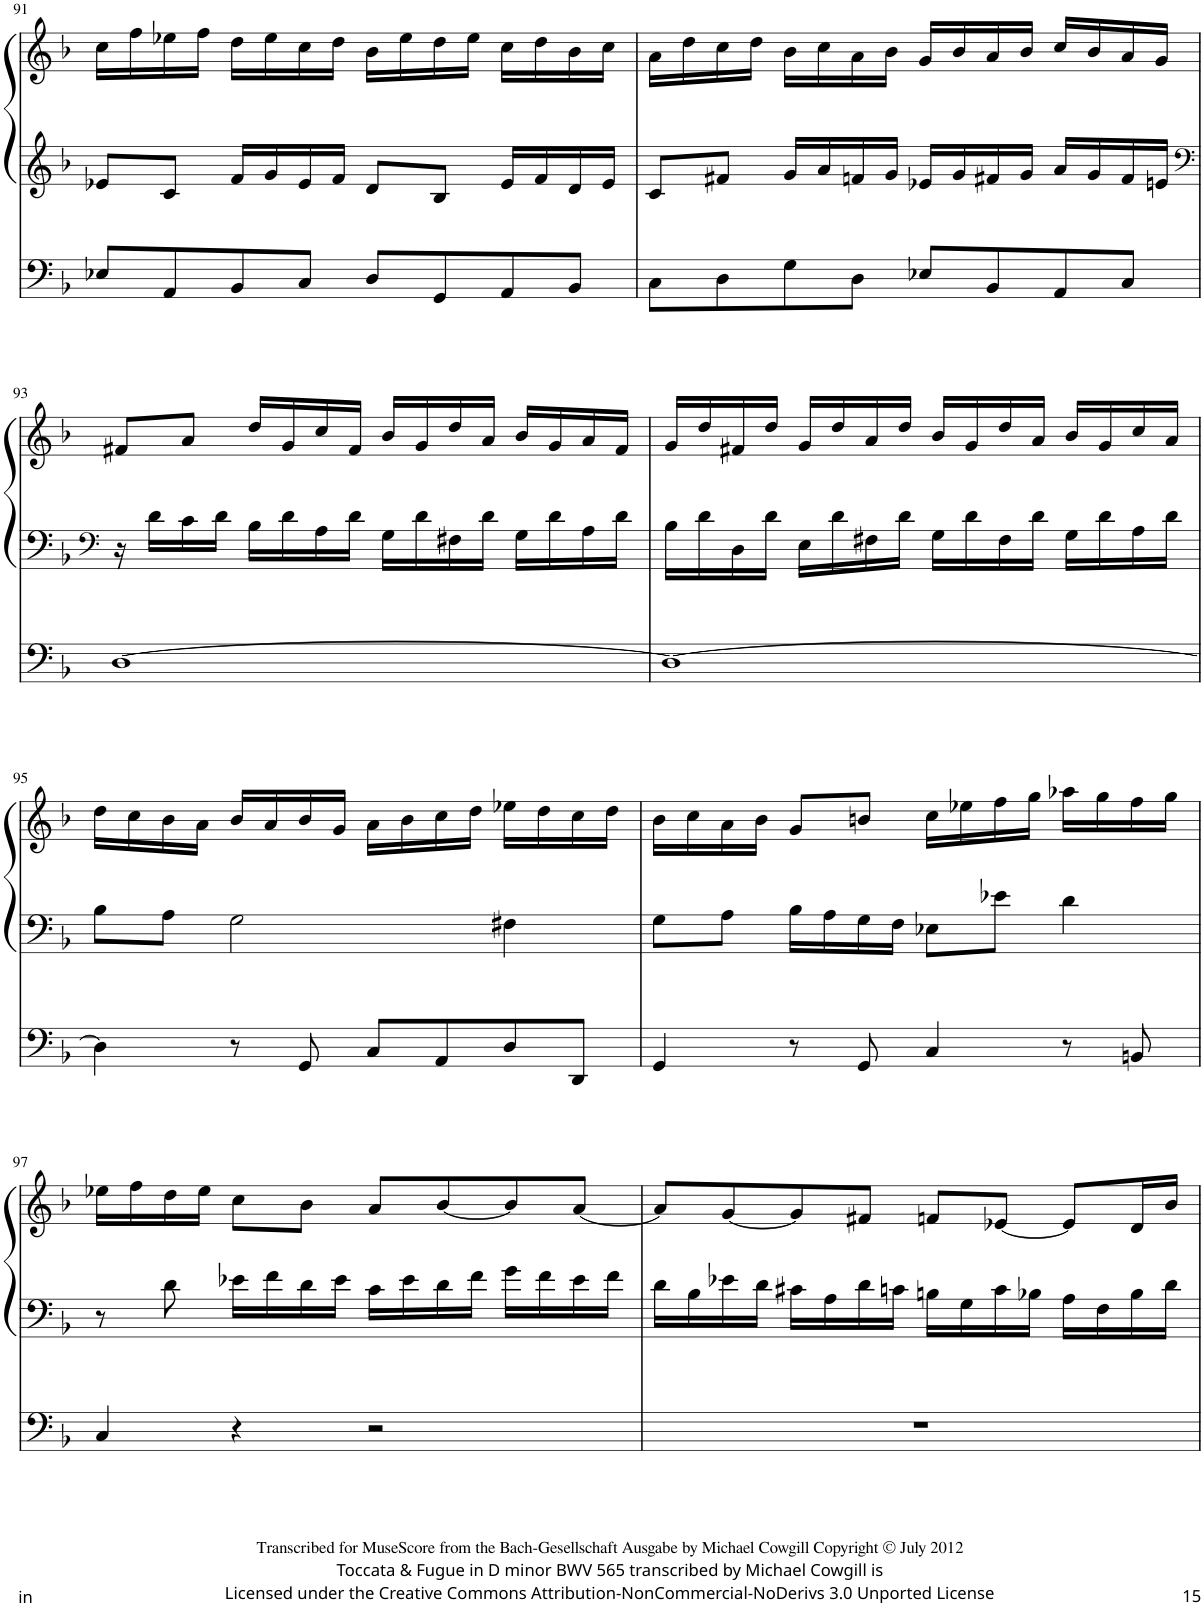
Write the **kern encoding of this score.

**kern	**kern	**kern
*part1	*part1	*part1
*staff3	*staff2	*staff1
*I"Man.	*	*
*I'Man.	*	*
!!LO:PB:g=z
*clefF4	*clefG2	*clefG2
*k[b-]	*k[b-]	*k[b-]
*M4/4	*M4/4	*M4/4
=91	=91	=91
8E-X/L	8e-X/L	16cc\LL
.	.	16ff\
8AA/	8c/J	16ee-X\
.	.	16ff\JJ
8BB-/	16f/LL	16dd\LL
.	16g/	16ee-\
8C/J	16e-/	16cc\
.	16f/JJ	16dd\JJ
8D/L	8d/L	16b-\LL
.	.	16ee-\
8GG/	8B-/J	16dd\
.	.	16ee-\JJ
8AA/	16e-/LL	16cc\LL
.	16f/	16dd\
8BB-/J	16d/	16b-\
.	16e-/JJ	16cc\JJ
=92	=92	=92
8C\L	8c/L	16a\LL
.	.	16dd\
8D\	8f#X/J	16cc\
.	.	16dd\JJ
8G\	16g/LL	16b-\LL
.	16a/	16cc\
8D\J	16fn/	16a\
.	16g/JJ	16b-\JJ
8E-X/L	16e-X/LL	16g/LL
.	16g/	16b-/
8BB-/	16f#X/	16a/
.	16g/JJ	16b-/JJ
8AA/	16a/LL	16cc/LL
.	16g/	16b-/
8C/J	16f#/	16a/
.	16en/JJ	16g/JJ
!!LO:LB:g=z
=93	=93	=93
*	*clefF4	*
[1D	16r	8f#X/L
.	16d\LL	.
.	16c\	8a/J
.	16d\JJ	.
.	16B-\LL	16dd/LL
.	16d\	16g/
.	16A\	16cc/
.	16d\JJ	16f#/JJ
.	16G\LL	16b-/LL
.	16d\	16g/
.	16F#X\	16dd/
.	16d\JJ	16a/JJ
.	16G\LL	16b-/LL
.	16d\	16g/
.	16A\	16a/
.	16d\JJ	16f#/JJ
=94	=94	=94
1D_	16B-\LL	16g/LL
.	16d\	16dd/
.	16D\	16f#X/
.	16d\JJ	16dd/JJ
.	16E\LL	16g/LL
.	16d\	16dd/
.	16F#X\	16a/
.	16d\JJ	16dd/JJ
.	16G\LL	16b-/LL
.	16d\	16g/
.	16F#\	16dd/
.	16d\JJ	16a/JJ
.	16G\LL	16b-/LL
.	16d\	16g/
.	16A\	16cc/
.	16d\JJ	16a/JJ
!!LO:LB:g=z
=95	=95	=95
4D\]	8B-\L	16dd\LL
.	.	16cc\
.	8A\J	16b-\
.	.	16a\JJ
8r	2G\	16b-/LL
.	.	16a/
8GG/	.	16b-/
.	.	16g/JJ
8C/L	.	16a\LL
.	.	16b-\
8AA/	.	16cc\
.	.	16dd\JJ
8D/	4F#X\	16ee-X\LL
.	.	16dd\
8DD/J	.	16cc\
.	.	16dd\JJ
=96	=96	=96
4GG/	8G\L	16b-\LL
.	.	16cc\
.	8A\J	16a\
.	.	16b-\JJ
8r	16B-\LL	8g/L
.	16A\	.
8GG/	16G\	8bn/J
.	16F\JJ	.
4C/	8E-X\L	16cc\LL
.	.	16ee-X\
.	8e-X\J	16ff\
.	.	16gg\JJ
8r	4d\	16aa-X\LL
.	.	16gg\
8BBn/	.	16ff\
.	.	16gg\JJ
!!LO:LB:g=z
=97	=97	=97
4C/	8r	16ee-X\LL
.	.	16ff\
.	8d\	16dd\
.	.	16ee-\JJ
4r	16e-X\LL	8cc\L
.	16f\	.
.	16d\	8b-\J
.	16e-\JJ	.
2r	16c\LL	8a/L
.	16e-\	.
.	16d\	[8b-/
.	16f\JJ	.
.	16g\LL	8b-/]
.	16f\	.
.	16e-\	[8a/J
.	16f\JJ	.
=98	=98	=98
1r	16d\LL	8a/L]
.	16B-\	.
.	16e-X\	[8g/
.	16d\JJ	.
.	16c#X\LL	8g/]
.	16A\	.
.	16d\	8f#X/J
.	16cn\JJ	.
.	16Bn\LL	8fn/L
.	16G\	.
.	16c\	[8e-X/J
.	16B-X\JJ	.
.	16A\LL	8e-/L]
.	16F\	.
.	16B-\	16d/L
.	16d\JJ	16b-/JJ
=	=	=
*-	*-	*-
